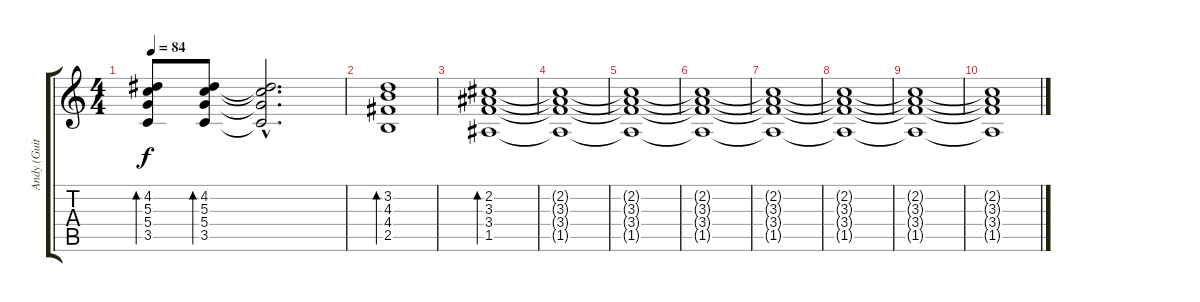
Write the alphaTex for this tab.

\track ("Andy (Guitar)" "Andy (Guit") {instrument distortionguitar}
\staff {score tabs}
\tuning (E4 B3 G3 D3 A2 E2) {hide}
\ts (4 4)
\tempo 84
\clef g2
\ks c
(4.2 5.3 5.4 3.5).8{bd 60 dy f} (4.2 5.3 5.4 3.5).8{bd 60} (4.2{hac t} 5.3{hac t} 5.4{hac t} 3.5{hac t}).2{d} |
(3.2 4.3 4.4 2.5).1{bd 60} |
(2.2 3.3 3.4 1.5).1{bd 60} |
(2.2{t} 3.3{t} 3.4{t} 1.5{t}).1 |
(2.2{t} 3.3{t} 3.4{t} 1.5{t}).1 |
(2.2{t} 3.3{t} 3.4{t} 1.5{t}).1 |
(2.2{t} 3.3{t} 3.4{t} 1.5{t}).1 |
(2.2{t} 3.3{t} 3.4{t} 1.5{t}).1 |
(2.2{t} 3.3{t} 3.4{t} 1.5{t}).1{volume 0} |
(2.2{t} 3.3{t} 3.4{t} 1.5{t}).1
